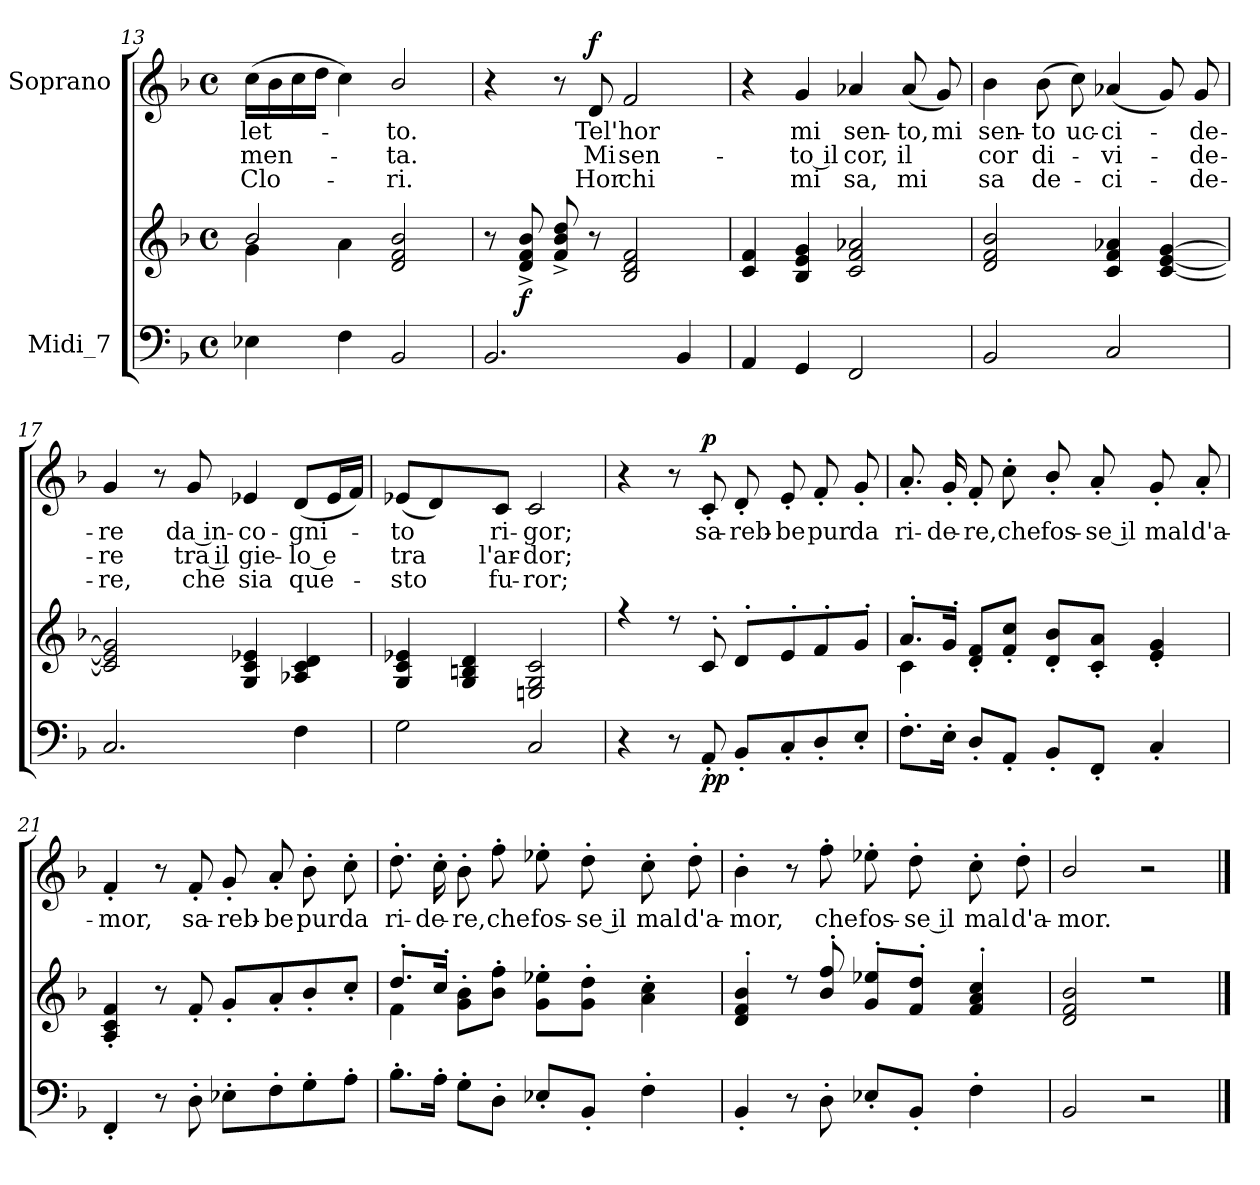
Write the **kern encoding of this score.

**kern	**kern	**dynam	**kern	**text	**text	**text	**dynam
*part2	*part2	*part2	*part1	*part1	*part1	*part1	*part1
*staff3	*staff2	*staff2/3	*staff1	*staff1	*staff1	*staff1	*staff1
*I"Midi_7	*	*	*I"Soprano	*	*	*	*
*clefF4	*clefG2	*	*clefG2	*	*	*	*
*k[b-]	*k[b-]	*	*k[b-]	*	*	*	*
*F:	*F:	*	*F:	*	*	*	*
*M4/4	*M4/4	*	*M4/4	*	*	*	*
*met(c)	*met(c)	*	*met(c)	*	*	*	*
=13	=13	=13	=13	=13	=13	=13	=13
*	*^	*	*	*	*	*	*
!	!	!	!	!	!LO:LY:b	!LO:LY:b	!LO:LY:b	!
4E-X	2b-/	4g\	.	(>16ccLL	let-	men-	Clo-	.
.	.	.	.	16b-	.	.	.	.
.	.	.	.	16cc	.	.	.	.
.	.	.	.	16ddJJ	.	.	.	.
4F	.	4a\	.	4cc)	.	.	.	.
!	!	!	!	!	!LO:LY:b	!LO:LY:b	!LO:LY:b	!
2BB-	2d/ 2f/ 2b-/	2ryy	.	2b-/	to.	ta.	ri.	.
*	*v	*v	*	*	*	*	*	*
=14	=14	=14	=14	=14	=14	=14	=14
2.BB-	8r	.	4r	.	.	.	.
!	!	!LO:DY:b	!	!	!	!	!
.	8d/^ 8f/^ 8b-/^	f	.	.	.	.	.
.	8f/^ 8b-/^ 8dd/^	.	8r	.	.	.	.
!	!	!	!	!LO:LY:b	!LO:LY:b	!LO:LY:b	!LO:DY:a
.	8r	.	8d	Tel'	Mi	Hor	f
!	!	!	!	!LO:LY:b	!LO:LY:b	!LO:LY:b	!
.	2B-/ 2d/ 2f/	.	2f	hor	sen-	-chi	.
4BB-	.	.	.	.	.	.	.
!!LO:LB:g=z
=15	=15	=15	=15	=15	=15	=15	=15
4AA	4c/ 4f/	.	4r	.	.	.	.
!	!	!	!	!LO:LY:b	!LO:LY:b	!LO:LY:b	!
4GG	4B-/ 4e/ 4g/	.	4g	mi	to il	mi	.
!	!	!	!	!LO:LY:b	!LO:LY:b	!LO:LY:b	!
2FF	2c/ 2f/ 2a-X/	.	4a-X	sen-	-cor,	sa,	.
!	!	!	!	!LO:LY:b	!LO:LY:b	!LO:LY:b	!
.	.	.	(<8a-	to,	il	mi	.
!	!	!	!	!LO:LY:b	!	!	!
.	.	.	8g)	mi	.	.	.
=16	=16	=16	=16	=16	=16	=16	=16
!	!	!	!	!LO:LY:b	!LO:LY:b	!LO:LY:b	!
2BB-	2d/ 2f/ 2b-/	.	4b-	sen-	-cor	sa	.
!	!	!	!	!LO:LY:b	!LO:LY:b	!LO:LY:b	!
.	.	.	(>8b-	to	di-	de-	.
!	!	!	!	!LO:LY:b	!	!	!
.	.	.	8cc)	uc-	.	.	.
!	!	!	!	!LO:LY:b	!LO:LY:b	!LO:LY:b	!
2C	4c/ 4f/ 4a-X/	.	(<4a-X	-ci-	vi-	ci-	.
.	[4c/ [4e/ [4g/	.	8g)	.	.	.	.
!	!	!	!	!LO:LY:b	!LO:LY:b	!LO:LY:b	!
.	.	.	8g	de-	-de-	-de-	.
=17	=17	=17	=17	=17	=17	=17	=17
!	!	!	!	!LO:LY:b	!LO:LY:b	!LO:LY:b	!
2.C	2c/] 2e/] 2g/]	.	4g	-re	re	re,	.
.	.	.	8r	.	.	.	.
!	!	!	!	!LO:LY:b	!LO:LY:b	!LO:LY:b	!
.	.	.	8g	da in-	-tra il	che	.
!	!	!	!	!LO:LY:b	!LO:LY:b	!LO:LY:b	!
.	4G/ 4c/ 4e-X/	.	4e-X	co-	-gie-	-sia	.
!	!	!	!	!LO:LY:b	!LO:LY:b	!LO:LY:b	!
4F	4A-X/ 4c/ 4d/	.	(<8dL	gni-	lo e	que-	.
.	.	.	16e-L	.	.	.	.
.	.	.	16fJJ)	.	.	.	.
=18	=18	=18	=18	=18	=18	=18	=18
!	!	!	!	!LO:LY:b	!LO:LY:b	!LO:LY:b	!
2G	4G/ 4c/ 4e-X/	.	(<8e-XL	to	tra	sto	.
.	.	.	4d)	.	.	.	.
.	4G/ 4Bn/ 4d/	.	.	.	.	.	.
!	!	!	!	!LO:LY:b	!LO:LY:b	!LO:LY:b	!
.	.	.	8cJ	ri-	-l'ar-	-fu-	.
!	!	!	!	!LO:LY:b	!LO:LY:b	!LO:LY:b	!
2C	2En/ 2G/ 2c/	.	2c	-gor;	dor;	ror;	.
!!LO:LB:g=z
=19	=19	=19	=19	=19	=19	=19	=19
*	*^	*	*	*	*	*	*
4r	4r	1ryy	.	4r	.	.	.	.
8r	8r	.	.	8r	.	.	.	.
!	!	!	!LO:DY:b=2	!	!LO:LY:b	!	!	!
!	!	!	!LO:DY:n=1:b	!	!	!	!	!LO:DY:b
8AA'	8c'/	.	p p	8c'	sa-	.	.	p
!	!	!	!	!	!LO:LY:b	!	!	!
8BB-'L	8d'/L	.	.	8d'	-reb-	.	.	.
!	!	!	!	!	!LO:LY:b	!	!	!
8C'	8e'/	.	.	8e'	-be	.	.	.
!	!	!	!	!	!LO:LY:b	!	!	!
8D'	8f'/	.	.	8f'	pur	.	.	.
!	!	!	!	!	!LO:LY:b	!	!	!
8E'J	8g'/J	.	.	8g'	da	.	.	.
=20	=20	=20	=20	=20	=20	=20	=20	=20
!	!	!	!	!	!LO:LY:b	!	!	!
8.F'L	8.a'/L	4c\	.	8.a'	ri-	.	.	.
!	!	!	!	!	!LO:LY:b	!	!	!
16E'J	16g'/J	.	.	16g'	-de-	.	.	.
!	!	!	!	!	!LO:LY:b	!	!	!
8D'L	8d/' 8f/'L	2.ryy	.	8f'	-re,	.	.	.
!	!	!	!	!	!LO:LY:b	!	!	!
8AA'J	8f/' 8cc/'J	.	.	8cc'	che	.	.	.
!	!	!	!	!	!LO:LY:b	!	!	!
8BB-'L	8d/' 8b-/'L	.	.	8b-'/	fos-	.	.	.
!	!	!	!	!	!LO:LY:b	!	!	!
8FF'J	8c/' 8a/'J	.	.	8a'	-se il	.	.	.
!	!	!	!	!	!LO:LY:b	!	!	!
4C'	4e/' 4g/'	.	.	8g'	mal	.	.	.
!	!	!	!	!	!LO:LY:b	!	!	!
.	.	.	.	8a'	d'a-	.	.	.
*	*v	*v	*	*	*	*	*	*
=21	=21	=21	=21	=21	=21	=21	=21
!	!	!	!	!LO:LY:b	!	!	!
4FF'	4A/' 4c/' 4f/'	.	4f'	-mor,	.	.	.
8r	8r	.	8r	.	.	.	.
!	!	!	!	!LO:LY:b	!	!	!
8D'	8f'/	.	8f'	sa-	.	.	.
!	!	!	!	!LO:LY:b	!	!	!
8E-X'L	8g'/L	.	8g'	-reb-	.	.	.
!	!	!	!	!LO:LY:b	!	!	!
8F'	8a'/	.	8a'	-be	.	.	.
!	!	!	!	!LO:LY:b	!	!	!
8G'	8b-'/	.	8b-'	pur	.	.	.
!	!	!	!	!LO:LY:b	!	!	!
8A'J	8cc'/J	.	8cc'	da	.	.	.
!!LO:LB:g=z
=22	=22	=22	=22	=22	=22	=22	=22
*	*^	*	*	*	*	*	*
!	!	!	!	!	!LO:LY:b	!	!	!
8.B-'L	8.dd'/L	4f\	.	8.dd'	ri-	.	.	.
!	!	!	!	!	!LO:LY:b	!	!	!
16A'J	16cc'/J	.	.	16cc'	-de-	.	.	.
!	!	!	!	!	!LO:LY:b	!	!	!
8G'L	8g' 8b-'L	2.ryy	.	8b-'	-re,	.	.	.
!	!	!	!	!	!LO:LY:b	!	!	!
8D'J	8b-' 8ff'J	.	.	8ff'	che	.	.	.
!	!	!	!	!	!LO:LY:b	!	!	!
8E-X'L	8g' 8ee-X'L	.	.	8ee-X'	fos-	.	.	.
!	!	!	!	!	!LO:LY:b	!	!	!
8BB-'J	8g' 8dd'J	.	.	8dd'	-se il	.	.	.
!	!	!	!	!	!LO:LY:b	!	!	!
4F'	4a' 4cc'	.	.	8cc'	mal	.	.	.
!	!	!	!	!	!LO:LY:b	!	!	!
.	.	.	.	8dd'	d'a-	.	.	.
=23	=23	=23	=23	=23	=23	=23	=23	=23
!	!	!	!	!	!LO:LY:b	!	!	!
4BB-'	4d' 4f' 4b-'	1ryy	.	4b-'	-mor,	.	.	.
8r	8r	.	.	8r	.	.	.	.
!	!	!	!	!	!LO:LY:b	!	!	!
8D'	8b-' 8ff'	.	.	8ff'	che	.	.	.
!	!	!	!	!	!LO:LY:b	!	!	!
8E-X'L	8g' 8ee-X'L	.	.	8ee-X'	fos-	.	.	.
!	!	!	!	!	!LO:LY:b	!	!	!
8BB-'J	8f' 8dd'J	.	.	8dd'	-se il	.	.	.
!	!	!	!	!	!LO:LY:b	!	!	!
4F'	4f' 4a' 4cc'	.	.	8cc'	mal	.	.	.
!	!	!	!	!	!LO:LY:b	!	!	!
.	.	.	.	8dd'	d'a-	.	.	.
=24	=24	=24	=24	=24	=24	=24	=24	=24
!	!	!	!	!	!LO:LY:b	!	!	!
2BB-	2d 2f 2b-	1ryy	.	2b-/	-mor.	.	.	.
2r	2r	.	.	2r	.	.	.	.
*	*v	*v	*	*	*	*	*	*
==	==	==	==	==	==	==	==
*-	*-	*-	*-	*-	*-	*-	*-
